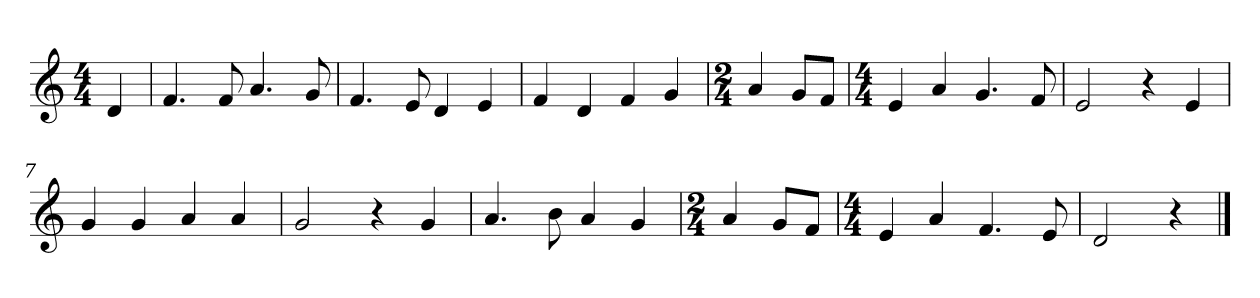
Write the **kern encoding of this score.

**kern
*part1
*staff1
*k[]
*M4/4
*MM120
=
4d
=1
4.f
8f
4.a
8g
=2
4.f
8e
4d
4e
=3
4f
4d
4f
4g
=4
*M2/4
4a
8gL
8fJ
=5
*M4/4
4e
4a
4.g
8f
=6
2e
4r
4e
=7
4g
4g
4a
4a
=8
2g
4r
4g
=9
4.a
8b
4a
4g
=10
*M2/4
4a
8gL
8fJ
=11
*M4/4
4e
4a
4.f
8e
=12
2d
4r
==
*-
